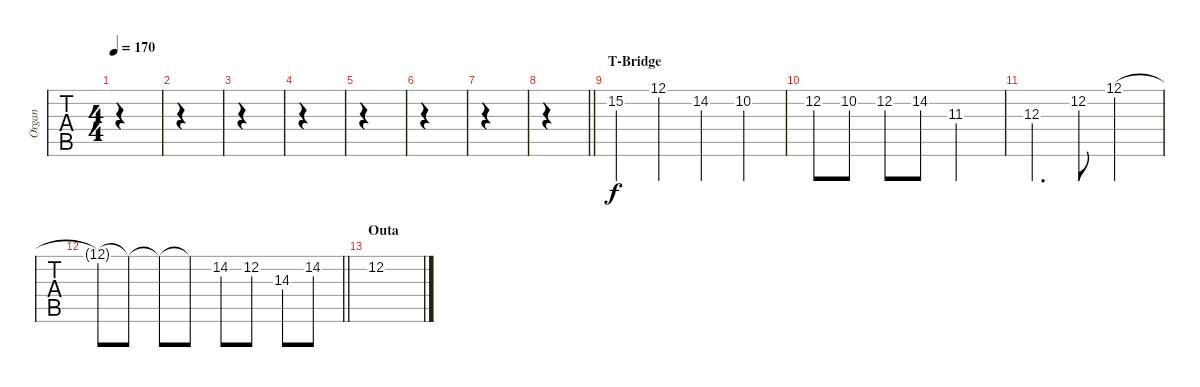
\track ("Organ" "Organ") {instrument harmonica}
\staff {tabs}
\tuning (E4 B3 G3 D3 A2 E2) {hide}
\ts (4 4)
\tempo 170
\clef g2
\ks c
|
|
|
|
|
|
|
\barLineRight lightlight
|
\section ("" "T-Bridge")
15.2.4 12.1.4 14.2.4 10.2.4 |
12.2.8 10.2.8 12.2.8 14.2.8 11.3.2 |
12.3.4{d} 12.2.8 12.1.2 |
\barLineRight lightlight
12.1{t}.8 12.1{t}.8 12.1{t}.8 12.1{t}.8 14.2.8 12.2.8 14.3.8 14.2.8 |
\section ("" "Outa")
12.2.1
